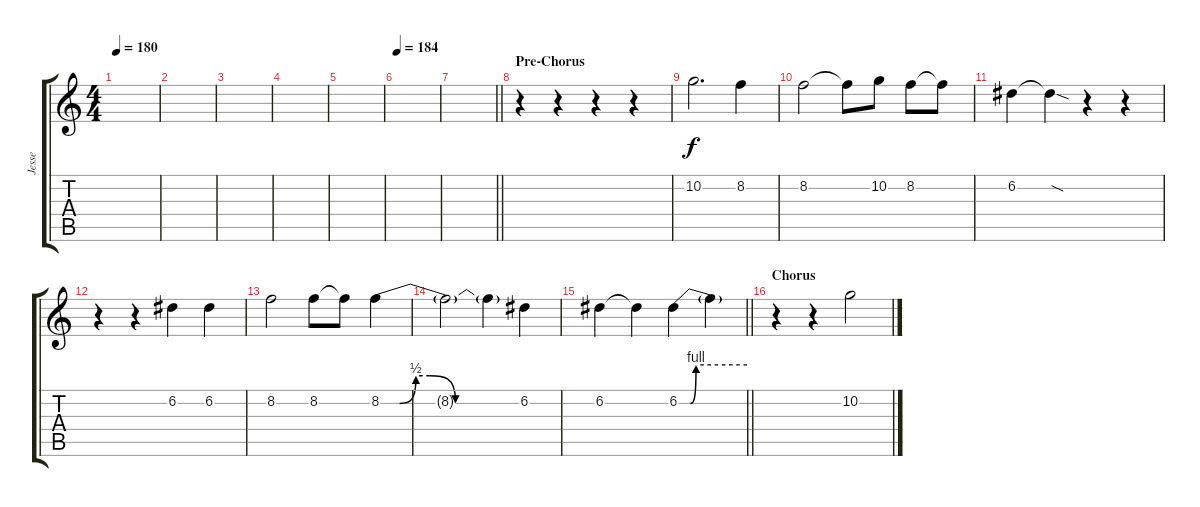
\track ("Jesse" "Jesse") {instrument overdrivenguitar}
\staff {score tabs}
\tuning (D4 A3 F3 C3 G2 C2) {hide}
\ts (4 4)
\tempo 180
\clef g2
\ks c
|
|
|
|
|
\tempo 184
|
\barLineRight lightlight
|
\section ("" "Pre-Chorus")
r.4 r.4 r.4 r.4 |
10.2.2{d} 8.2.4 |
8.2.2 8.2{t}.8 10.2.8 8.2.8 8.2{t}.8 |
6.2.4 6.2{sod t}.4 r.4 r.4 |
r.4 r.4 6.2.4 6.2.4 |
8.2.2 8.2.8 8.2{t}.8 8.2{be (custom 0 0 8 0 15 2 21 2 32 0 49 0 60 0)}.4 |
8.2{t}.2 8.2{t}.4 6.2.4 |
\barLineRight lightlight
6.2.4 6.2{t}.4 6.2{be (custom 0 0 10 0 15 4 60 4)}.4 6.2{t}.4 |
\section ("" "Chorus")
r.4 r.4 10.2.2
